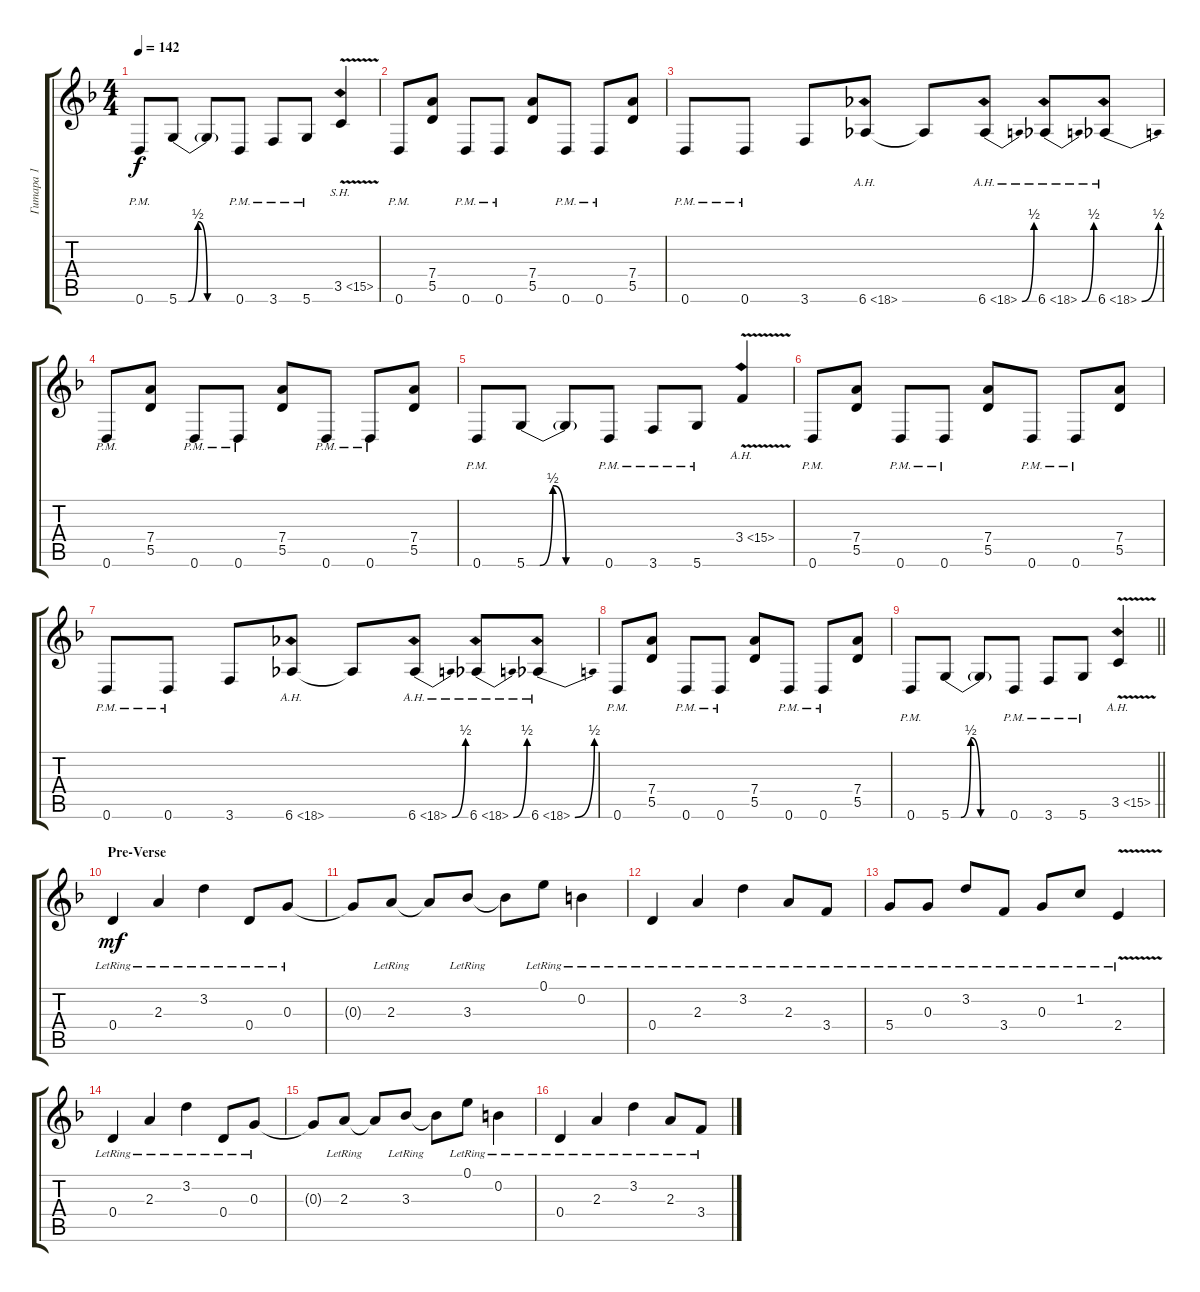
\track ("Гитара 1" "Гитара 1") {instrument distortionguitar}
\staff {score tabs}
\tuning (E4 B3 G3 D3 A2 D2) {hide}
\ts (4 4)
\tempo 142
\clef g2
\ks dminor
0.6{pm}.8{dy f} 5.6{be (custom 0 0 10 0 20 2 30 0 38 0 60 0)}.8 5.6{t}.8 0.6{pm}.8 3.6{pm}.8 5.6{pm}.8 3.5{sh 12 v}.4 |
0.6{pm}.8 (7.4 5.5).8 0.6{pm}.8 0.6{pm}.8 (7.4 5.5).8 0.6{pm}.8 0.6{pm}.8 (7.4 5.5).8 |
0.6{pm}.8 0.6{pm}.8 3.6.8 6.6{ah 12}.8 6.6{t}.8 6.6{be (bend 0 0 60 2) ah 12}.8 6.6{be (bend 0 0 60 2) ah 12}.8 6.6{be (bend 0 0 60 2) ah 12}.8 |
0.6{pm}.8 (7.4 5.5).8 0.6{pm}.8 0.6{pm}.8 (7.4 5.5).8 0.6{pm}.8 0.6{pm}.8 (7.4 5.5).8 |
0.6{pm}.8 5.6{be (custom 0 0 10 0 20 2 30 0 38 0 60 0)}.8 5.6{t}.8 0.6{pm}.8 3.6{pm}.8 5.6{pm}.8 3.4{ah 12 v}.4 |
0.6{pm}.8 (7.4 5.5).8 0.6{pm}.8 0.6{pm}.8 (7.4 5.5).8 0.6{pm}.8 0.6{pm}.8 (7.4 5.5).8 |
0.6{pm}.8 0.6{pm}.8 3.6.8 6.6{ah 12}.8 6.6{t}.8 6.6{be (bend 0 0 60 2) ah 12}.8 6.6{be (bend 0 0 60 2) ah 12}.8 6.6{be (bend 0 0 60 2) ah 12}.8 |
0.6{pm}.8 (7.4 5.5).8 0.6{pm}.8 0.6{pm}.8 (7.4 5.5).8 0.6{pm}.8 0.6{pm}.8 (7.4 5.5).8 |
\barLineRight lightlight
0.6{pm}.8 5.6{be (custom 0 0 10 0 20 2 30 0 38 0 60 0)}.8 5.6{t}.8 0.6{pm}.8 3.6{pm}.8 5.6{pm}.8 3.5{ah 12 v}.4 |
\section ("" "Pre-Verse")
0.4{lr}.4{dy mf} 2.3{lr}.4 3.2{lr}.4 0.4{lr}.8 0.3{lr}.8 |
0.3{t}.8 2.3{lr}.8 2.3{t}.8 3.3{lr}.8 3.3{t}.8 0.1{lr}.8 0.2{lr}.4 |
0.4{lr}.4 2.3{lr}.4 3.2{lr}.4 2.3{lr}.8 3.4{lr}.8 |
5.4{lr}.8 0.3{lr}.8 3.2{lr}.8 3.4{lr}.8 0.3{lr}.8 1.2{lr}.8 2.4{v lr}.4 |
0.4{lr}.4 2.3{lr}.4 3.2{lr}.4 0.4{lr}.8 0.3{lr}.8 |
0.3{t}.8 2.3{lr}.8 2.3{t}.8 3.3{lr}.8 3.3{t}.8 0.1{lr}.8 0.2{lr}.4 |
0.4{lr}.4 2.3{lr}.4 3.2{lr}.4 2.3{lr}.8 3.4{lr}.8
